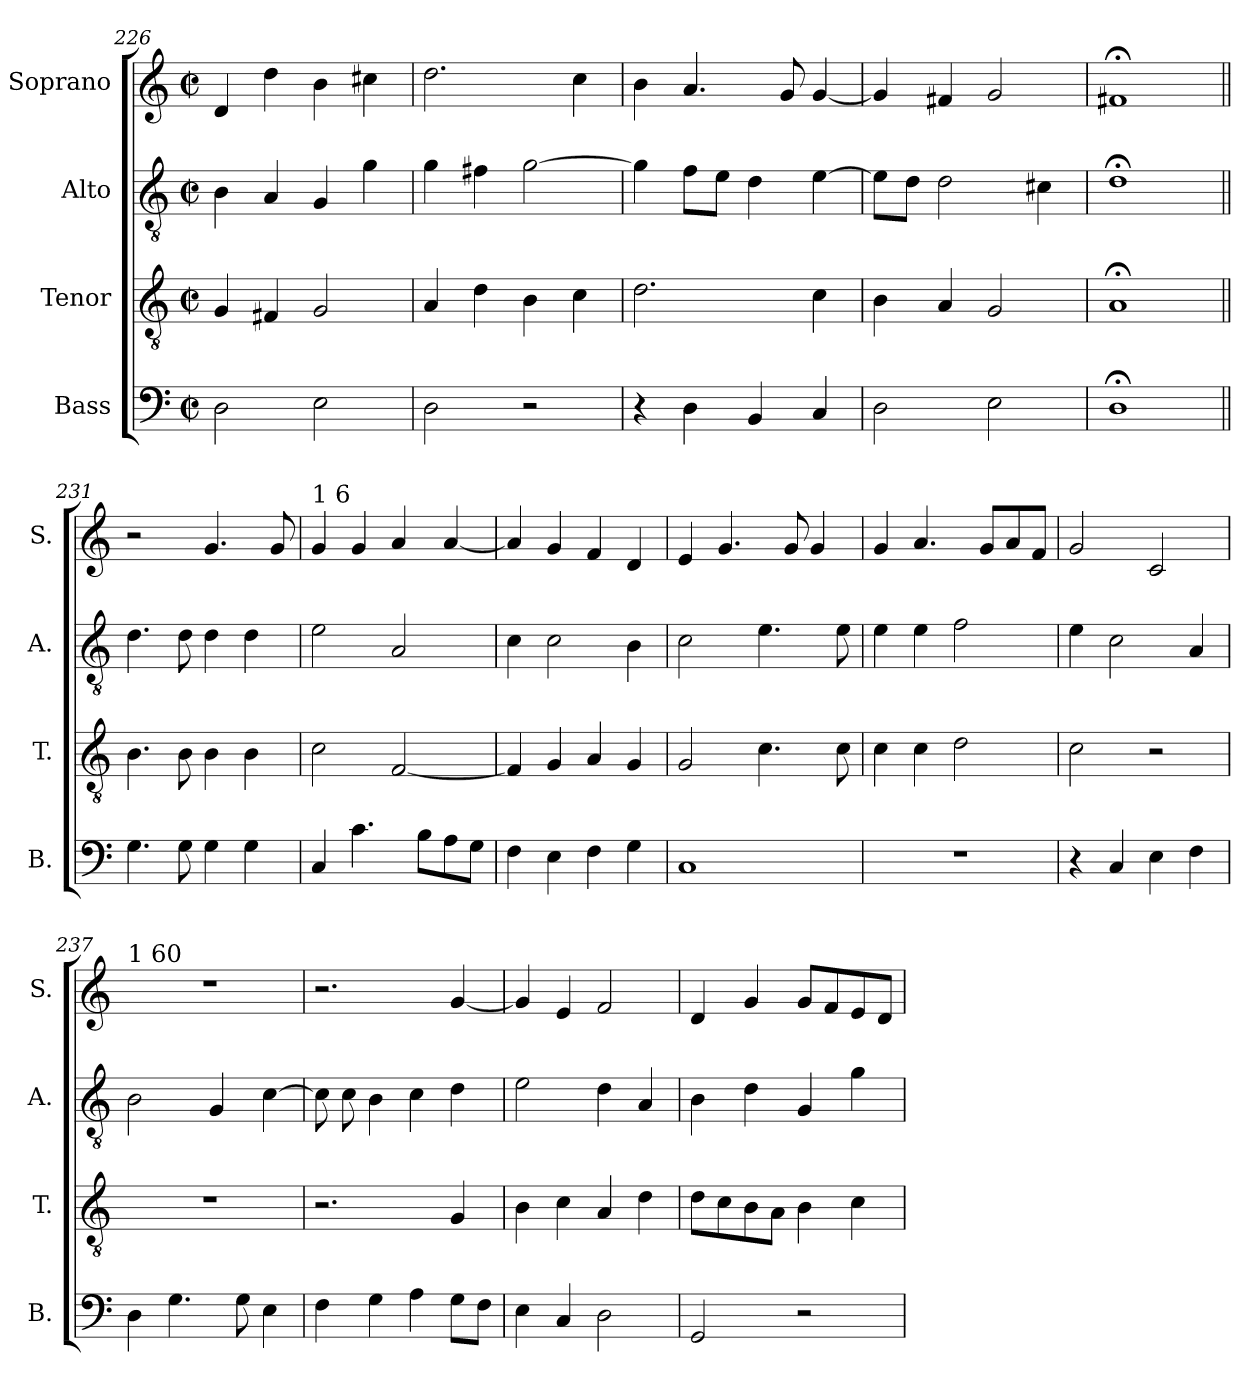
**kern	**kern	**kern	**kern
*part4	*part3	*part2	*part1
*staff4	*staff3	*staff2	*staff1
*I"Bass	*I"Tenor	*I"Alto	*I"Soprano
*I'B.	*I'T.	*I'A.	*I'S.
*clefF4	*clefGv2	*clefGv2	*clefG2
*k[]	*k[]	*k[]	*k[]
*C:	*C:	*C:	*C:
*M2/2	*M2/2	*M2/2	*M2/2
*met(c|)	*met(c|)	*met(c|)	*met(c|)
=226	=226	=226	=226
2D\	4G/	4B\	4d/
.	4F#X/	4A/	4dd\
2E\	2G/	4G/	4b\
.	.	4g\	4cc#X\
!!LO:PB:g=z
=227	=227	=227	=227
2D\	4A/	4g\	2.dd\
.	4d\	4f#X\	.
2r	4B\	[>2g\	.
.	4c\	.	4cc\
=228	=228	=228	=228
4r	2.d\	4g\]	4b\
4D\	.	8f\L	4.a/
.	.	8e\J	.
4BB/	.	4d\	.
.	.	.	8g/
4C/	4c\	[>4e\	[<4g/
=229	=229	=229	=229
2D\	4B\	8e\L]	4g/]
.	.	8d\J	.
.	4A/	2d\	4f#X/
2E\	2G/	.	2g/
.	.	4c#X\	.
=230	=230	=230	=230
1D;<	1A;	1d;<	1f#X;
=231||	=231||	=231||	=231||
4.G\	4.B\	4.d\	2r
8G\	8B\	8d\	.
4G\	4B\	4d\	4.g/
4G\	4B\	4d\	.
.	.	.	8g/
!!LO:LB:g=z
=232	=232	=232	=232
!	!	!	!LO:TX:a:t=1 6
4C/	2c\	2e\	4g/
4.c\	.	.	4g/
.	[<2F/	2A/	4a/
8B\L	.	.	.
8A\	.	.	[<4a/
8G\J	.	.	.
=233	=233	=233	=233
4F\	4F/]	4c\	4a/]
4E\	4G/	2c\	4g/
4F\	4A/	.	4f/
4G\	4G/	4B\	4d/
=234	=234	=234	=234
1C	2G/	2c\	4e/
.	.	.	4.g/
.	4.c\	4.e\	.
.	.	.	8g/
.	.	.	4g/
.	8c\	8e\	.
=235	=235	=235	=235
1r	4c\	4e\	4g/
.	4c\	4e\	4.a/
.	2d\	2f\	.
.	.	.	8g/L
.	.	.	8a/
.	.	.	8f/J
=236	=236	=236	=236
4r	2c\	4e\	2g/
4C/	.	2c\	.
4E\	2r	.	2c/
4F\	.	4A/	.
!!LO:LB:g=z
=237	=237	=237	=237
!	!	!	!LO:TX:a:t=1 60
4D\	1r	2B\	1r
4.G\	.	.	.
.	.	4G/	.
8G\	.	.	.
4E\	.	[>4c\	.
=238	=238	=238	=238
4F\	2.r	8c\]	2.r
.	.	8c\	.
4G\	.	4B\	.
4A\	.	4c\	.
8G\L	4G/	4d\	[<4g/
8F\J	.	.	.
=239	=239	=239	=239
4E\	4B\	2e\	4g/]
4C/	4c\	.	4e/
2D\	4A/	4d\	2f/
.	4d\	4A/	.
=240	=240	=240	=240
2GG/	8d\L	4B\	4d/
.	8c\	.	.
.	8B\	4d\	4g/
.	8A\J	.	.
2r	4B\	4G/	8g/L
.	.	.	8f/
.	4c\	4g\	8e/
.	.	.	8d/J
=	=	=	=
*-	*-	*-	*-
